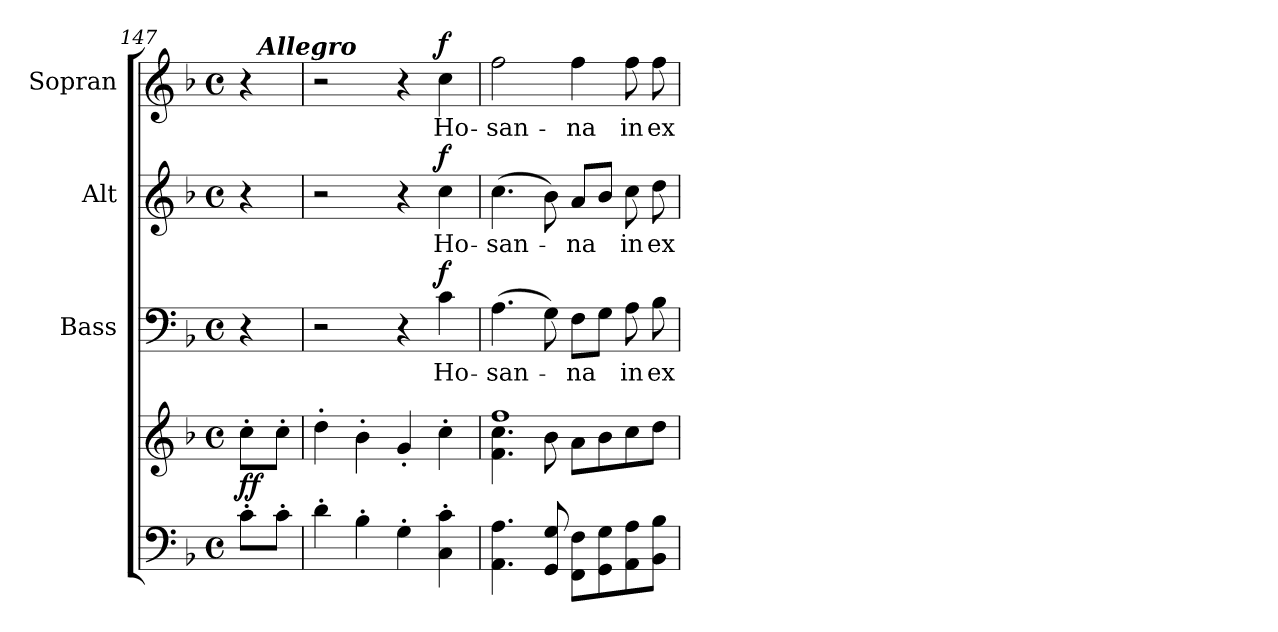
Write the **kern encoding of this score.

**kern	**kern	**dynam	**kern	**text	**dynam	**kern	**text	**dynam	**kern	**text	**dynam
*part4	*part4	*part4	*part3	*part3	*part3	*part2	*part2	*part2	*part1	*part1	*part1
*staff5	*staff4	*staff4/5	*staff3	*staff3	*staff3	*staff2	*staff2	*staff2	*staff1	*staff1	*staff1
*	*	*	*I"Bass	*	*	*I"Alt	*	*	*I"Sopran	*	*
*	*	*	*I'B.	*	*	*I'A.	*	*	*I'S.	*	*
*clefF4	*clefG2	*	*clefF4	*	*	*clefG2	*	*	*clefG2	*	*
*k[b-]	*k[b-]	*	*k[b-]	*	*	*k[b-]	*	*	*k[b-]	*	*
*F:	*F:	*	*F:	*	*	*F:	*	*	*F:	*	*
*M4/4	*M4/4	*	*M4/4	*	*	*M4/4	*	*	*M4/4	*	*
*met(c)	*met(c)	*	*met(c)	*	*	*met(c)	*	*	*met(c)	*	*
=147	=147	=147	=147	=147	=147	=147	=147	=147	=147	=147	=147
!	!	!LO:DY:b	!	!	!	!	!	!	!	!	!
*	*	*	*	*	*	*	*	*	*^	*	*
8c'>\L	8cc'>\L	ff	4r	.	.	4r	.	.	4r	16ryy	.	.
!	!	!	!	!	!	!	!	!	!	!LO:TX:a:Bi:t=Allegro	!	!
.	.	.	.	.	.	.	.	.	.	8.ryy	.	.
8c'>\J	8cc'>\J	.	.	.	.	.	.	.	.	.	.	.
*	*	*	*	*	*	*	*	*	*v	*v	*	*
=148	=148	=148	=148	=148	=148	=148	=148	=148	=148	=148	=148
4d'>\	4dd'>\	.	2r	.	.	2r	.	.	2r	.	.
4B-'>\	4b-'>\	.	.	.	.	.	.	.	.	.	.
4G'>\	4g'</	.	4r	.	.	4r	.	.	4r	.	.
!	!	!	!	!LO:LY:b	!LO:DY:a	!	!LO:LY:b	!LO:DY:a	!	!LO:LY:b	!LO:DY:a
4C\'> 4c\'>	4cc'>\	.	4c\	Ho-	f	4cc\	Ho-	f	4cc\	Ho-	f
=149	=149	=149	=149	=149	=149	=149	=149	=149	=149	=149	=149
*	*^	*	*	*	*	*	*	*	*	*	*
!	!	!	!	!	!LO:LY:b	!	!	!LO:LY:b	!	!	!LO:LY:b	!
4.AA\ 4.A\	1ff	4.f\ 4.cc\	.	(>4.A\	-san-	.	(>4.cc\	-san-	.	2ff\	-san-	.
8GG/ 8G/	.	8b-\	.	8G\)	.	.	8b-\)	.	.	.	.	.
!	!	!	!	!	!LO:LY:b	!	!	!LO:LY:b	!	!	!LO:LY:b	!
8FF\ 8F\L	.	8a\L	.	8F\L	-na	.	8a/L	-na	.	4ff\	-na	.
8GG\ 8G\	.	8b-\	.	8G\J	.	.	8b-/J	.	.	.	.	.
!	!	!	!	!	!LO:LY:b	!	!	!LO:LY:b	!	!	!LO:LY:b	!
8AA\ 8A\	.	8cc\	.	8A\	in	.	8cc\	in	.	8ff\	in	.
!	!	!	!	!	!LO:LY:b	!	!	!LO:LY:b	!	!	!LO:LY:b	!
8BB-\ 8B-\J	.	8dd\J	.	8B-\	ex-	.	8dd\	ex-	.	8ff\	ex-	.
*	*v	*v	*	*	*	*	*	*	*	*	*	*
=	=	=	=	=	=	=	=	=	=	=	=
*-	*-	*-	*-	*-	*-	*-	*-	*-	*-	*-	*-
